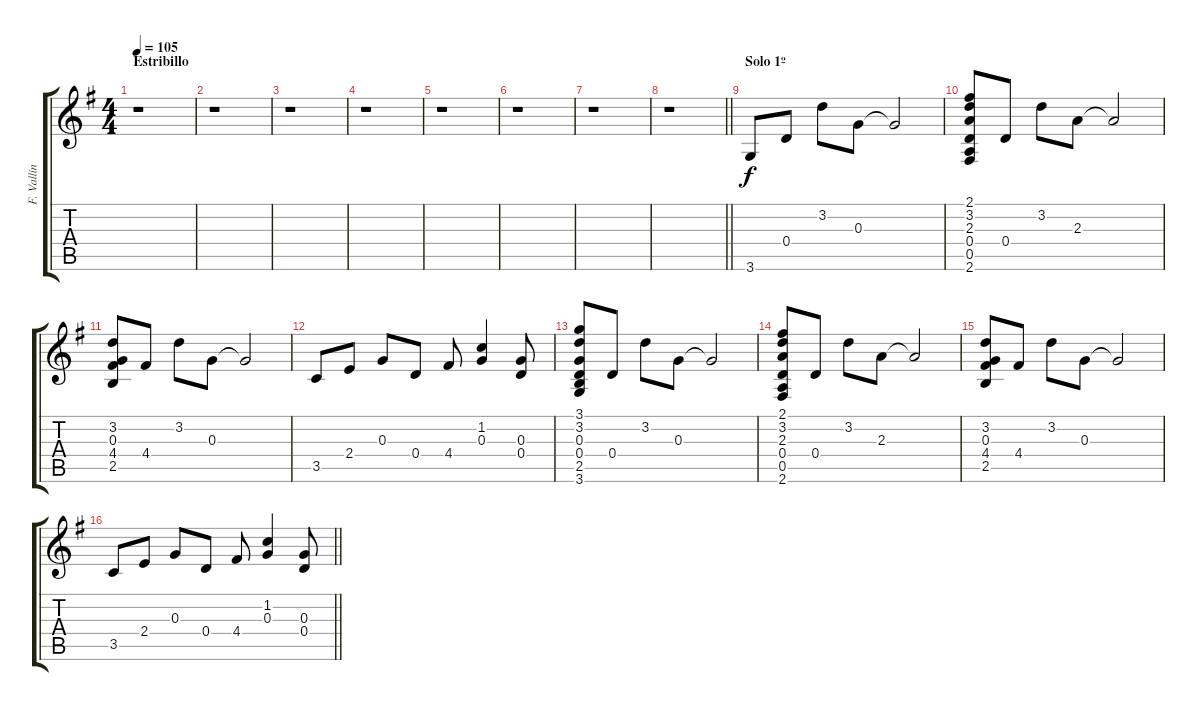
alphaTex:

\track ("F. Vallín (G. Clásica)" "F. Vallín ") {instrument acousticguitarnylon}
\staff {score tabs}
\tuning (E4 B3 G3 D3 A2 E2) {hide}
\ts (4 4)
\section ("" "Estribillo")
\tempo 105
\clef g2
\ks g
r.1{dy f} |
r.1 |
r.1 |
r.1 |
r.1 |
r.1 |
r.1 |
\barLineRight lightlight
r.1 |
\section ("" "Solo 1º")
3.6.8 0.4.8 3.2.8 0.3.8 0.3{t}.2 |
(2.1 3.2 2.3 0.4 0.5 2.6).8 0.4.8 3.2.8 2.3.8 2.3{t}.2 |
(3.2 0.3 4.4 2.5).8 4.4.8 3.2.8 0.3.8 0.3{t}.2 |
3.5.8 2.4.8 0.3.8 0.4.8 4.4.8 (1.2 0.3).4 (0.3 0.4).8 |
(3.1 3.2 0.3 0.4 2.5 3.6).8 0.4.8 3.2.8 0.3.8 0.3{t}.2 |
(2.1 3.2 2.3 0.4 0.5 2.6).8 0.4.8 3.2.8 2.3.8 2.3{t}.2 |
(3.2 0.3 4.4 2.5).8 4.4.8 3.2.8 0.3.8 0.3{t}.2 |
\barLineRight lightlight
3.5.8 2.4.8 0.3.8 0.4.8 4.4.8 (1.2 0.3).4 (0.3 0.4).8
